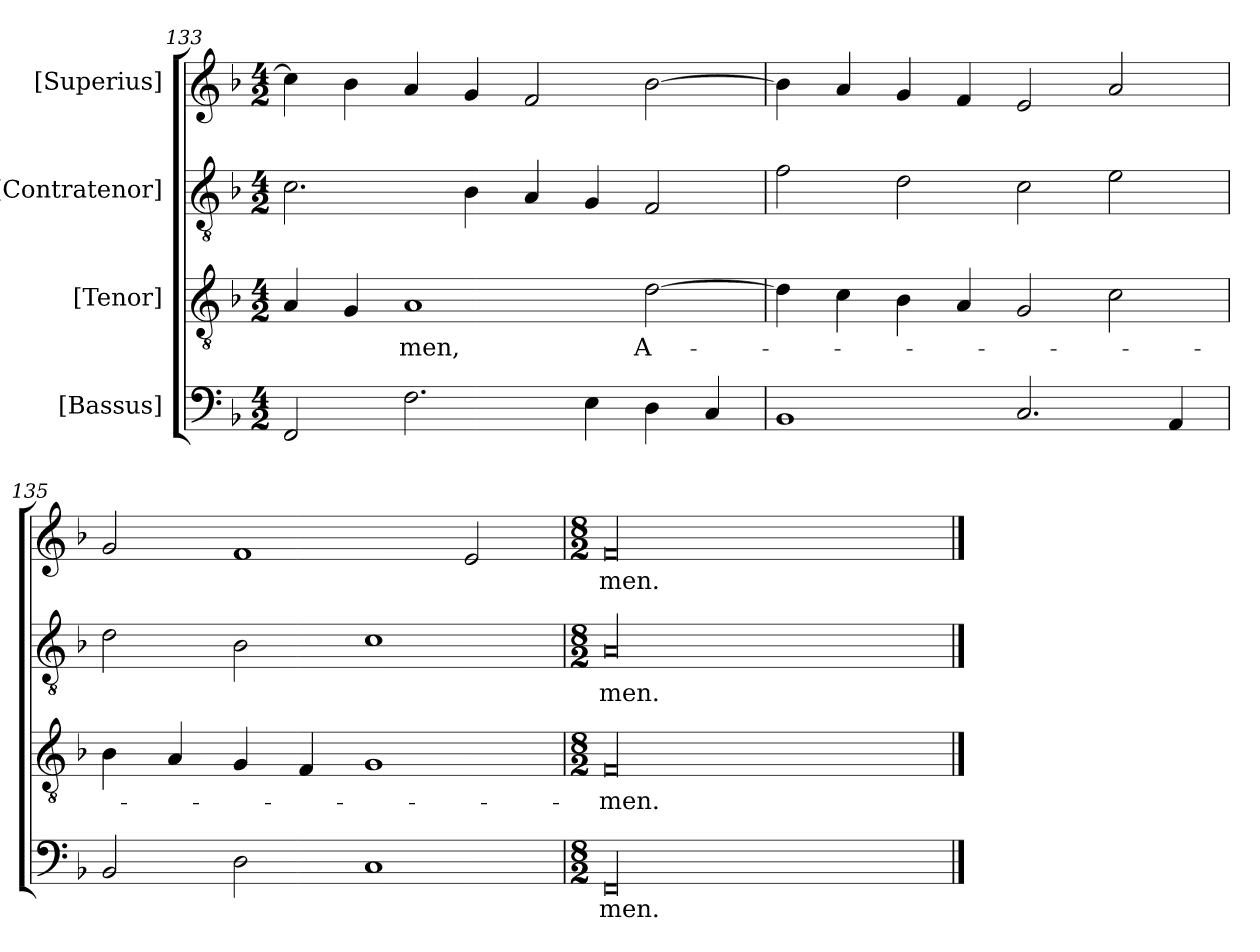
**kern	**text	**kern	**text	**kern	**text	**kern	**text
*part4	*part4	*part3	*part3	*part2	*part2	*part1	*part1
*staff4	*staff4	*staff3	*staff3	*staff2	*staff2	*staff1	*staff1
*I"[Bassus]	*	*I"[Tenor]	*	*I"[Contratenor]	*	*I"[Superius]	*
*clefF4	*	*clefGv2	*	*clefGv2	*	*clefG2	*
*k[b-]	*	*k[b-]	*	*k[b-]	*	*k[b-]	*
*M4/2	*	*M4/2	*	*M4/2	*	*M4/2	*
=133	=133	=133	=133	=133	=133	=133	=133
2FF/	.	4A/	.	2.c\	.	4cc\]	.
.	.	4G/	.	.	.	4b-\	.
2.F\	.	1A/	-men,	.	.	4a/	.
.	.	.	.	4B-\	.	4g/	.
.	.	.	.	4A/	.	2f/	.
4E\	.	.	.	4G/	.	.	.
4D\	.	[2d\	A-	2F/	.	[2b-\	.
4C/	.	.	.	.	.	.	.
=134	=134	=134	=134	=134	=134	=134	=134
1BB-/	.	4d\]	.	2f\	.	4b-\]	.
.	.	4c\	.	.	.	4a/	.
.	.	4B-\	.	2d\	.	4g/	.
.	.	4A/	.	.	.	4f/	.
2.C/	.	2G/	.	2c\	.	2e/	.
.	.	2c\	.	2e\	.	2a/	.
4AA/	.	.	.	.	.	.	.
=135	=135	=135	=135	=135	=135	=135	=135
2BB-/	.	4B-\	.	2d\	.	2g/	.
.	.	4A/	.	.	.	.	.
2D\	.	4G/	.	2B-\	.	1f/	.
.	.	4F/	.	.	.	.	.
1C/	.	1G/	.	1c\	.	.	.
.	.	.	.	.	.	2e/	.
=136	=136	=136	=136	=136	=136	=136	=136
*M8/2	*	*M8/2	*	*M8/2	*	*M8/2	*
00FF/	-men.	00F/	-men.	00A/	-men.	00f/	-men.
==	==	==	==	==	==	==	==
*-	*-	*-	*-	*-	*-	*-	*-
